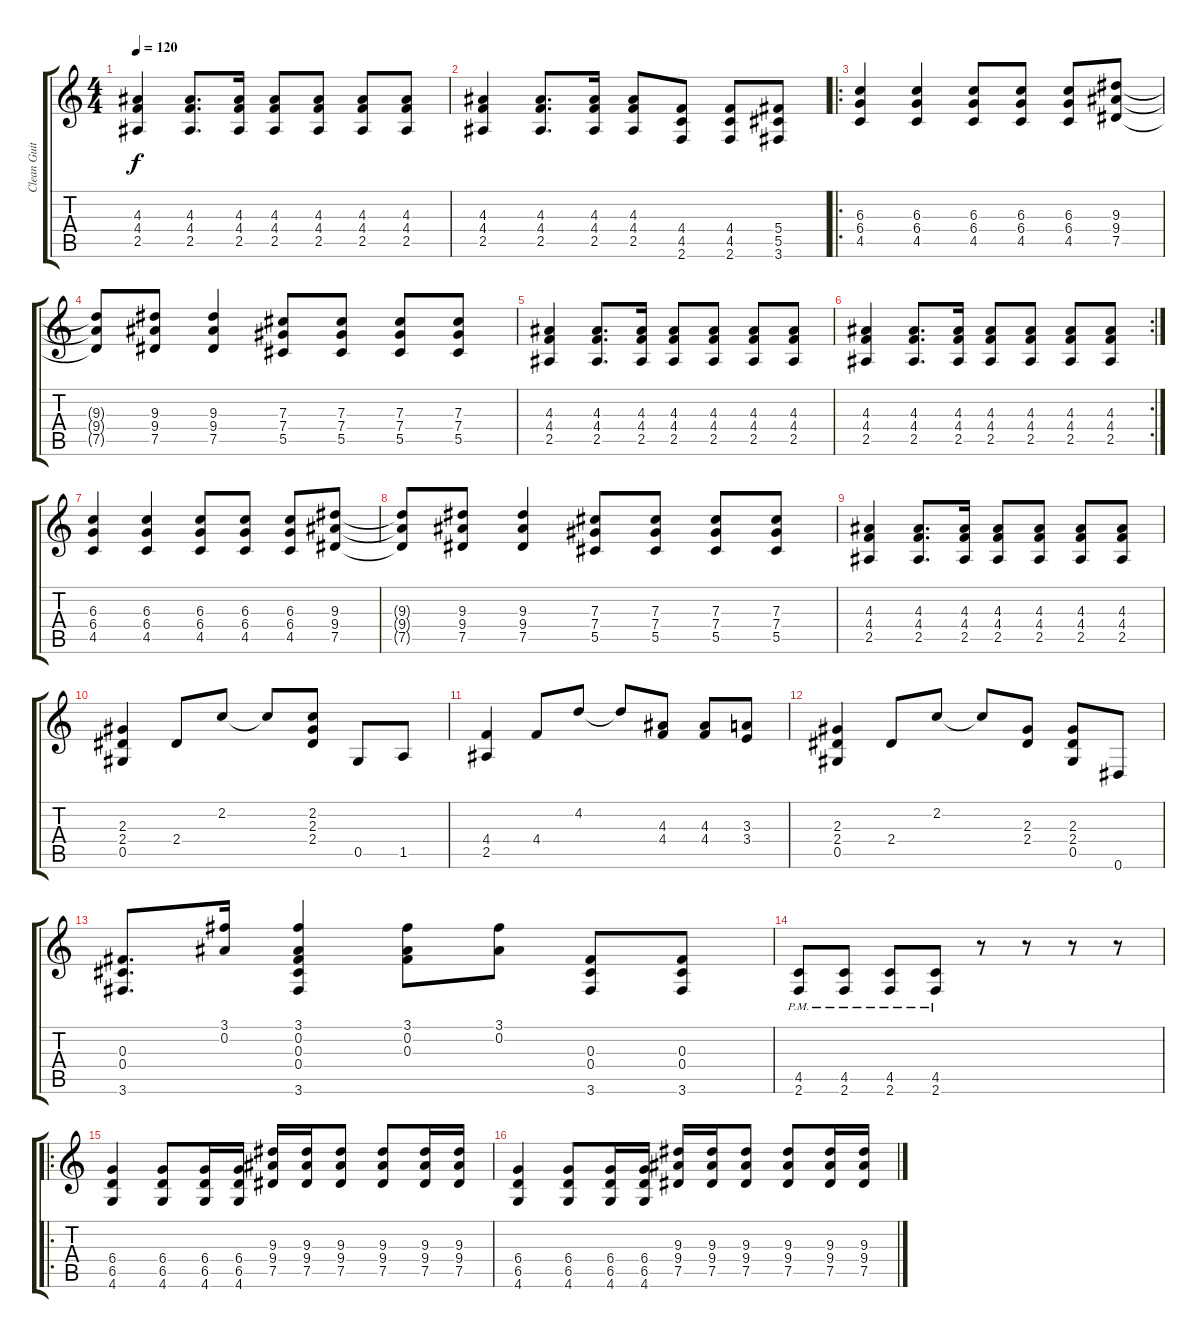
\track ("Clean Guitar" "Clean Guit") {instrument electricguitarmuted}
\staff {score tabs}
\tuning (Eb4 Bb3 Gb3 Db3 Ab2 Eb2) {hide}
\ts (4 4)
\tempo 120
\clef g2
\ks c
(4.3 4.4 2.5).4{dy f instrument distortionguitar} (4.3 4.4 2.5).8{d} (4.3 4.4 2.5).16 (4.3 4.4 2.5).8 (4.3 4.4 2.5).8 (4.3 4.4 2.5).8 (4.3 4.4 2.5).8 |
(4.3 4.4 2.5).4 (4.3 4.4 2.5).8{d} (4.3 4.4 2.5).16 (4.3 4.4 2.5).8 (4.4 4.5 2.6).8 (4.4 4.5 2.6).8 (5.4 5.5 3.6).8 |
\ro
(6.3 6.4 4.5).4{instrument overdrivenguitar} (6.3 6.4 4.5).4 (6.3 6.4 4.5).8 (6.3 6.4 4.5).8 (6.3 6.4 4.5).8 (9.3 9.4 7.5).8 |
(9.3{t} 9.4{t} 7.5{t}).8 (9.3 9.4 7.5).8 (9.3 9.4 7.5).4 (7.3 7.4 5.5).8 (7.3 7.4 5.5).8 (7.3 7.4 5.5).8 (7.3 7.4 5.5).8 |
(4.3 4.4 2.5).4 (4.3 4.4 2.5).8{d} (4.3 4.4 2.5).16 (4.3 4.4 2.5).8 (4.3 4.4 2.5).8 (4.3 4.4 2.5).8 (4.3 4.4 2.5).8 |
\rc 2
(4.3 4.4 2.5).4 (4.3 4.4 2.5).8{d} (4.3 4.4 2.5).16 (4.3 4.4 2.5).8 (4.3 4.4 2.5).8 (4.3 4.4 2.5).8 (4.3 4.4 2.5).8 |
(6.3 6.4 4.5).4{instrument overdrivenguitar} (6.3 6.4 4.5).4 (6.3 6.4 4.5).8 (6.3 6.4 4.5).8 (6.3 6.4 4.5).8 (9.3 9.4 7.5).8 |
(9.3{t} 9.4{t} 7.5{t}).8 (9.3 9.4 7.5).8 (9.3 9.4 7.5).4 (7.3 7.4 5.5).8 (7.3 7.4 5.5).8 (7.3 7.4 5.5).8 (7.3 7.4 5.5).8 |
(4.3 4.4 2.5).4 (4.3 4.4 2.5).8{d} (4.3 4.4 2.5).16 (4.3 4.4 2.5).8 (4.3 4.4 2.5).8 (4.3 4.4 2.5).8 (4.3 4.4 2.5).8 |
(2.3 2.4 0.5).4 2.4.8 2.2.8 2.2{t}.8 (2.2 2.3 2.4).8 0.5.8 1.5.8 |
(4.4 2.5).4 4.4.8 4.2.8 4.2{t}.8 (4.3 4.4).8 (4.3 4.4).8 (3.3 3.4).8 |
(2.3 2.4 0.5).4 2.4.8 2.2.8 2.2{t}.8 (2.3 2.4).8 (2.3 2.4 0.5).8 0.6.8 |
(0.3 0.4 3.6).8{d} (3.1 0.2).16 (3.1 0.2 0.3 0.4 3.6).4 (3.1 0.2 0.3).8 (3.1 0.2).8 (0.3 0.4 3.6).8 (0.3 0.4 3.6).8 |
(4.5{pm} 2.6{pm}).8 (4.5{pm} 2.6{pm}).8 (4.5{pm} 2.6{pm}).8 (4.5{pm} 2.6{pm}).8 r.8 r.8 r.8 r.8 |
\ro
(6.4 6.5 4.6).4{instrument distortionguitar} (6.4 6.5 4.6).8 (6.4 6.5 4.6).16 (6.4 6.5 4.6).16 (9.3 9.4 7.5).16 (9.3 9.4 7.5).16 (9.3 9.4 7.5).8 (9.3 9.4 7.5).8 (9.3 9.4 7.5).16 (9.3 9.4 7.5).16 |
(6.4 6.5 4.6).4{instrument distortionguitar} (6.4 6.5 4.6).8 (6.4 6.5 4.6).16 (6.4 6.5 4.6).16 (9.3 9.4 7.5).16 (9.3 9.4 7.5).16 (9.3 9.4 7.5).8 (9.3 9.4 7.5).8 (9.3 9.4 7.5).16 (9.3 9.4 7.5).16
